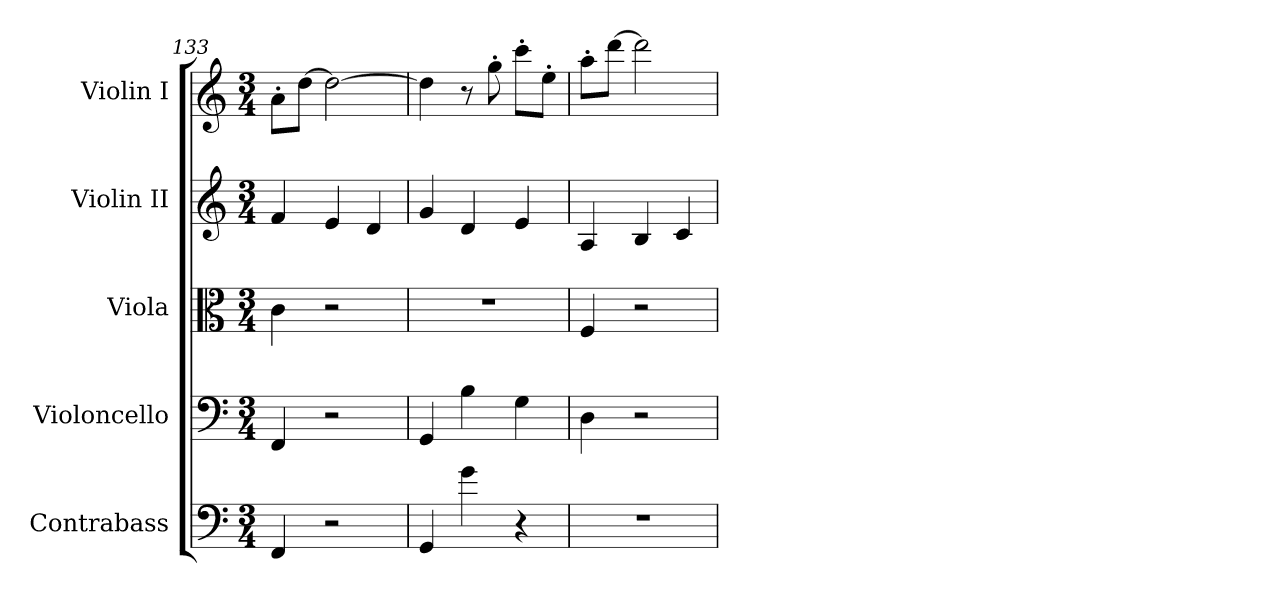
**kern	**kern	**kern	**kern	**kern
*part5	*part4	*part3	*part2	*part1
*staff5	*staff4	*staff3	*staff2	*staff1
*I"Contrabass	*I"Violoncello	*I"Viola	*I"Violin II	*I"Violin I
*I'Cb.	*I'Vc.	*I'Vla.	*I'Vln. II	*I'Vln. I
*clefF4	*clefF4	*clefC3	*clefG2	*clefG2
*ITrd7c12	*	*	*	*
*k[]	*k[]	*k[]	*k[]	*k[]
*M3/4	*M3/4	*M3/4	*M3/4	*M3/4
=133	=133	=133	=133	=133
4FFF/	4FF/	4c\	4f/	8a'\L
.	.	.	.	[8dd\J
*	*	*	*	*MM141
2r	2r	2r	4e/	2dd\_
.	.	.	4d/	.
=134	=134	=134	=134	=134
*	*	*	*	*MM144
4GGG/	4GG/	2.r	4g/	4dd\]
4G\	4B\	.	4d/	8r
.	.	.	.	8gg'\
*	*	*	*	*MM147
4r	4G\	.	4e/	8ccc'\L
.	.	.	.	8ee'\J
!!LO:PB:g=z
=135	=135	=135	=135	=135
2.r	4D\	4F/	4A/	8aa'\L
.	.	.	.	[8ddd\J
*	*	*	*	*MM150
.	2r	2r	4B/	2ddd\]
.	.	.	4c/	.
=	=	=	=	=
*-	*-	*-	*-	*-
